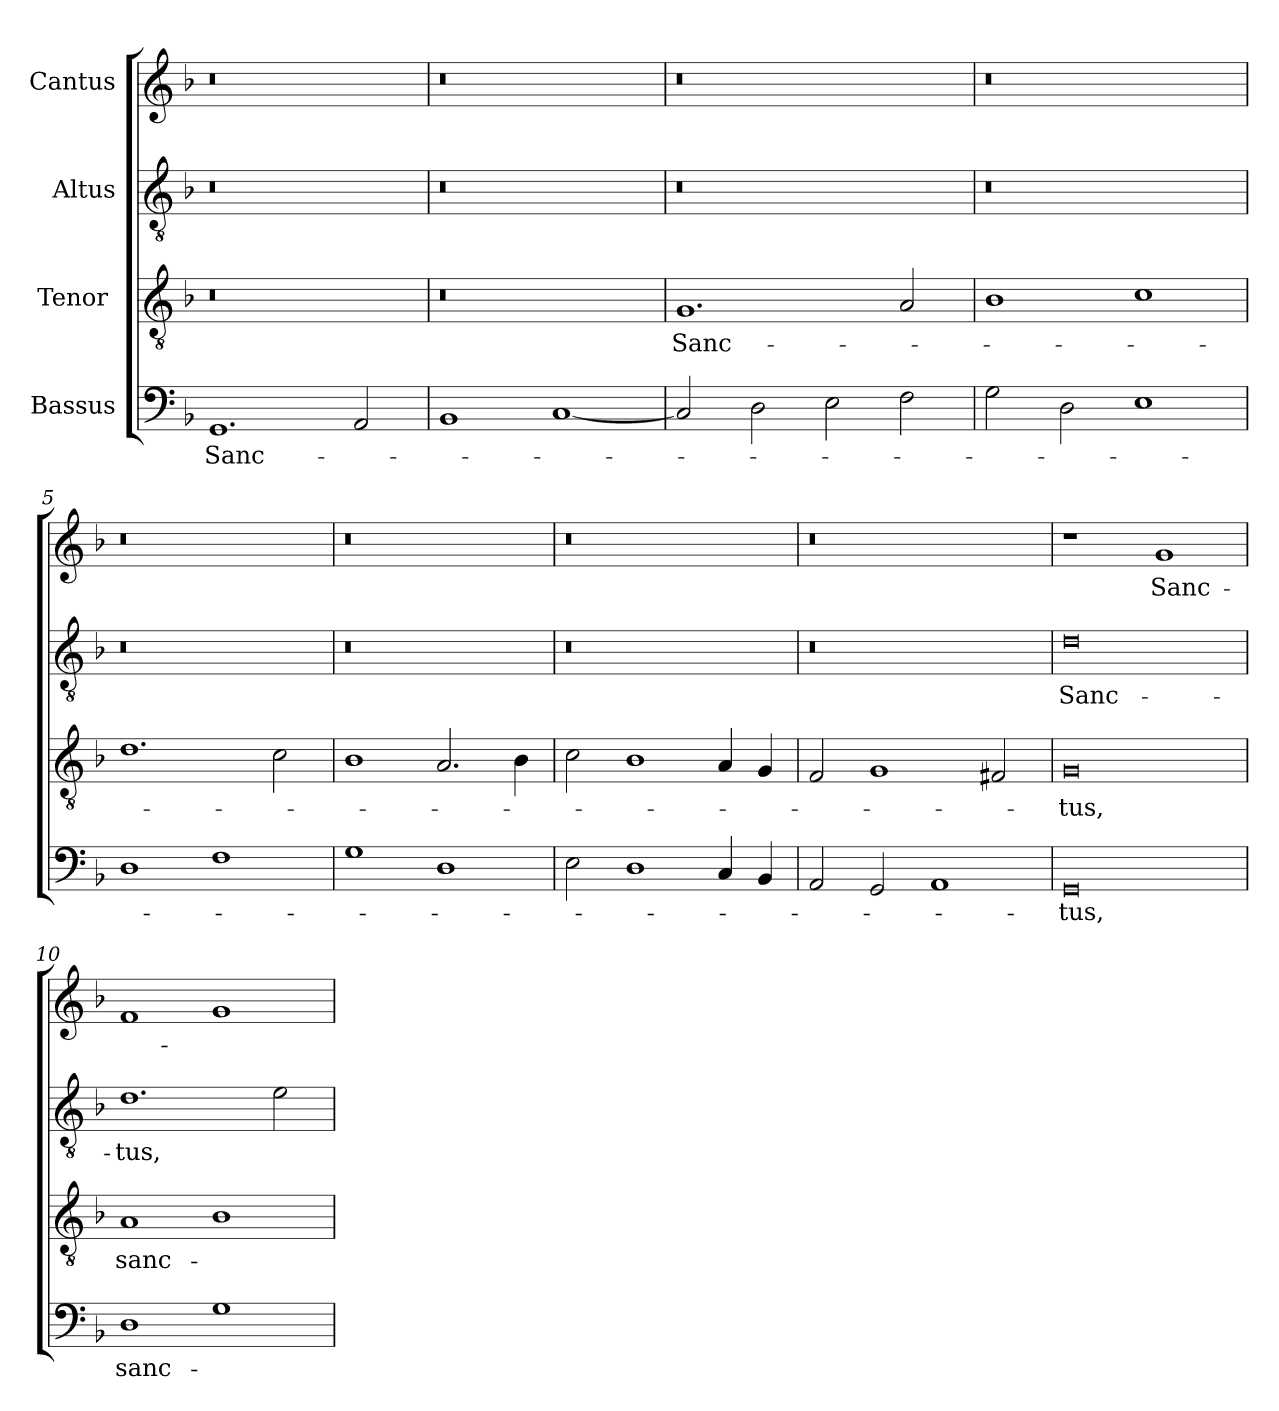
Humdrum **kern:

**kern	**text	**kern	**text	**kern	**text	**kern	**text
*part4	*part4	*part3	*part3	*part2	*part2	*part1	*part1
*staff4	*staff4	*staff3	*staff3	*staff2	*staff2	*staff1	*staff1
*I"Bassus	*	*I"Tenor 	*	*I"Altus	*	*I"Cantus	*
*clefF4	*	*clefGv2	*	*clefGv2	*	*clefG2	*
*k[b-]	*	*k[b-]	*	*k[b-]	*	*k[b-]	*
*F:	*	*F:	*	*F:	*	*F:	*
=1	=1	=1	=1	=1	=1	=1	=1
1.GG/	Sanc-	0r	.	0r	.	0r	.
2AA/	.	.	.	.	.	.	.
=2	=2	=2	=2	=2	=2	=2	=2
1BB-/	.	0r	.	0r	.	0r	.
[1C/	.	.	.	.	.	.	.
=3	=3	=3	=3	=3	=3	=3	=3
2C/]	.	1.G/	Sanc-	0r	.	0r	.
2D\	.	.	.	.	.	.	.
2E\	.	.	.	.	.	.	.
2F\	.	2A/	.	.	.	.	.
=4	=4	=4	=4	=4	=4	=4	=4
2G\	.	1B-\	.	0r	.	0r	.
2D\	.	.	.	.	.	.	.
1E\	.	1c\	.	.	.	.	.
=5	=5	=5	=5	=5	=5	=5	=5
1D\	.	1.d\	.	0r	.	0r	.
1F\	.	.	.	.	.	.	.
.	.	2c\	.	.	.	.	.
!!LO:LB:g=z
=6	=6	=6	=6	=6	=6	=6	=6
1G\	.	1B-\	.	0r	.	0r	.
1D\	.	2.A/	.	.	.	.	.
.	.	4B-\	.	.	.	.	.
=7	=7	=7	=7	=7	=7	=7	=7
2E\	.	2c\	.	0r	.	0r	.
1D\	.	1B-\	.	.	.	.	.
4C/	.	4A/	.	.	.	.	.
4BB-/	.	4G/	.	.	.	.	.
=8	=8	=8	=8	=8	=8	=8	=8
2AA/	.	2F/	.	0r	.	0r	.
2GG/	.	1G/	.	.	.	.	.
1AA/	.	.	.	.	.	.	.
.	.	2F#X/	.	.	.	.	.
=9	=9	=9	=9	=9	=9	=9	=9
0GG/	-tus,	0G/	-tus,	0d\	Sanc-	1r	.
.	.	.	.	.	.	1g/	Sanc-
=10	=10	=10	=10	=10	=10	=10	=10
1D\	sanc-	1A/	sanc-	1.d\	-tus,	1f/	.
1G\	.	1B-\	.	.	.	1g/	.
.	.	.	.	2e\	.	.	.
=	=	=	=	=	=	=	=
*-	*-	*-	*-	*-	*-	*-	*-
